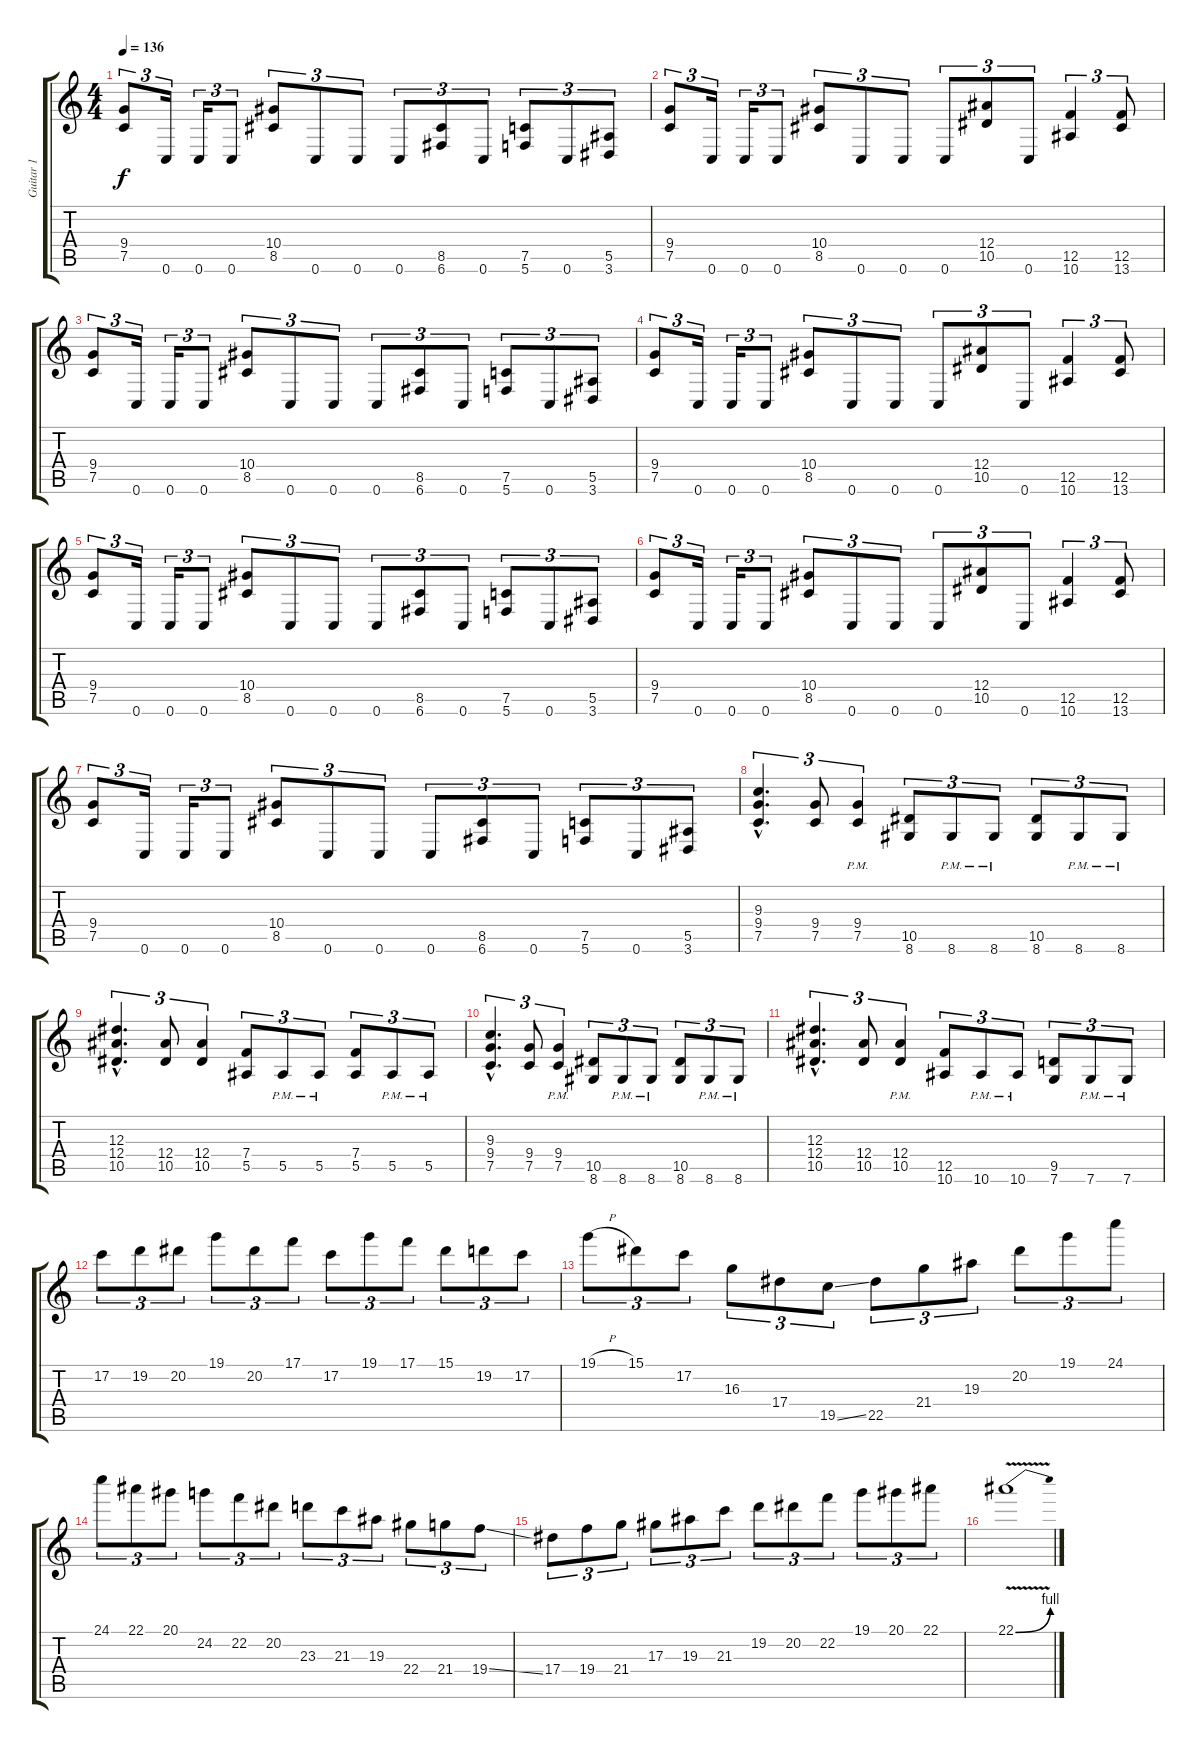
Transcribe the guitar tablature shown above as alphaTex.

\track ("Guitar 1" "Guitar 1") {instrument overdrivenguitar}
\staff {score tabs}
\tuning (C4 G3 Eb3 Bb2 F2 C2) {hide}
\ts (4 4)
\tempo 136
\clef g2
\ks c
(9.4 7.5).8{tu (3 2) dy f} 0.6.16{tu (3 2)} 0.6.16{tu (3 2)} 0.6.8{tu (3 2)} (10.4 8.5).8{tu (3 2)} 0.6.8{tu (3 2)} 0.6.8{tu (3 2)} 0.6.8{tu (3 2)} (8.5 6.6).8{tu (3 2)} 0.6.8{tu (3 2)} (7.5 5.6).8{tu (3 2)} 0.6.8{tu (3 2)} (5.5 3.6).8{tu (3 2)} |
(9.4 7.5).8{tu (3 2)} 0.6.16{tu (3 2)} 0.6.16{tu (3 2)} 0.6.8{tu (3 2)} (10.4 8.5).8{tu (3 2)} 0.6.8{tu (3 2)} 0.6.8{tu (3 2)} 0.6.8{tu (3 2)} (12.4 10.5).8{tu (3 2)} 0.6.8{tu (3 2)} (12.5 10.6).4{tu (3 2)} (12.5 13.6).8{tu (3 2)} |
(9.4 7.5).8{tu (3 2)} 0.6.16{tu (3 2)} 0.6.16{tu (3 2)} 0.6.8{tu (3 2)} (10.4 8.5).8{tu (3 2)} 0.6.8{tu (3 2)} 0.6.8{tu (3 2)} 0.6.8{tu (3 2)} (8.5 6.6).8{tu (3 2)} 0.6.8{tu (3 2)} (7.5 5.6).8{tu (3 2)} 0.6.8{tu (3 2)} (5.5 3.6).8{tu (3 2)} |
(9.4 7.5).8{tu (3 2)} 0.6.16{tu (3 2)} 0.6.16{tu (3 2)} 0.6.8{tu (3 2)} (10.4 8.5).8{tu (3 2)} 0.6.8{tu (3 2)} 0.6.8{tu (3 2)} 0.6.8{tu (3 2)} (12.4 10.5).8{tu (3 2)} 0.6.8{tu (3 2)} (12.5 10.6).4{tu (3 2)} (12.5 13.6).8{tu (3 2)} |
(9.4 7.5).8{tu (3 2)} 0.6.16{tu (3 2)} 0.6.16{tu (3 2)} 0.6.8{tu (3 2)} (10.4 8.5).8{tu (3 2)} 0.6.8{tu (3 2)} 0.6.8{tu (3 2)} 0.6.8{tu (3 2)} (8.5 6.6).8{tu (3 2)} 0.6.8{tu (3 2)} (7.5 5.6).8{tu (3 2)} 0.6.8{tu (3 2)} (5.5 3.6).8{tu (3 2)} |
(9.4 7.5).8{tu (3 2)} 0.6.16{tu (3 2)} 0.6.16{tu (3 2)} 0.6.8{tu (3 2)} (10.4 8.5).8{tu (3 2)} 0.6.8{tu (3 2)} 0.6.8{tu (3 2)} 0.6.8{tu (3 2)} (12.4 10.5).8{tu (3 2)} 0.6.8{tu (3 2)} (12.5 10.6).4{tu (3 2)} (12.5 13.6).8{tu (3 2)} |
(9.4 7.5).8{tu (3 2)} 0.6.16{tu (3 2)} 0.6.16{tu (3 2)} 0.6.8{tu (3 2)} (10.4 8.5).8{tu (3 2)} 0.6.8{tu (3 2)} 0.6.8{tu (3 2)} 0.6.8{tu (3 2)} (8.5 6.6).8{tu (3 2)} 0.6.8{tu (3 2)} (7.5 5.6).8{tu (3 2)} 0.6.8{tu (3 2)} (5.5 3.6).8{tu (3 2)} |
(9.3{hac} 9.4{hac} 7.5{hac}).4{d tu (3 2)} (9.4 7.5).8{tu (3 2)} (9.4 7.5{pm}).4{tu (3 2)} (10.5 8.6).8{tu (3 2)} 8.6{pm}.8{tu (3 2)} 8.6{pm}.8{tu (3 2)} (10.5 8.6).8{tu (3 2)} 8.6{pm}.8{tu (3 2)} 8.6{pm}.8{tu (3 2)} |
(12.3{hac} 12.4{hac} 10.5{hac}).4{d tu (3 2)} (12.4 10.5).8{tu (3 2)} (12.4 10.5).4{tu (3 2)} (7.4 5.5).8{tu (3 2)} 5.5{pm}.8{tu (3 2)} 5.5{pm}.8{tu (3 2)} (7.4 5.5).8{tu (3 2)} 5.5{pm}.8{tu (3 2)} 5.5{pm}.8{tu (3 2)} |
(9.3{hac} 9.4{hac} 7.5{hac}).4{d tu (3 2)} (9.4 7.5).8{tu (3 2)} (9.4 7.5{pm}).4{tu (3 2)} (10.5 8.6).8{tu (3 2)} 8.6{pm}.8{tu (3 2)} 8.6{pm}.8{tu (3 2)} (10.5 8.6).8{tu (3 2)} 8.6{pm}.8{tu (3 2)} 8.6{pm}.8{tu (3 2)} |
(12.3{hac} 12.4{hac} 10.5{hac}).4{d tu (3 2)} (12.4 10.5).8{tu (3 2)} (12.4 10.5{pm}).4{tu (3 2)} (12.5 10.6).8{tu (3 2)} 10.6{pm}.8{tu (3 2)} 10.6{pm}.8{tu (3 2)} (9.5 7.6).8{tu (3 2)} 7.6{pm}.8{tu (3 2)} 7.6{pm}.8{tu (3 2)} |
17.2.8{tu (3 2) balance 8} 19.2.8{tu (3 2)} 20.2.8{tu (3 2)} 19.1.8{tu (3 2)} 20.2.8{tu (3 2)} 17.1.8{tu (3 2)} 17.2.8{tu (3 2)} 19.1.8{tu (3 2)} 17.1.8{tu (3 2)} 15.1.8{tu (3 2)} 19.2.8{tu (3 2)} 17.2.8{tu (3 2)} |
19.1{h}.8{tu (3 2)} 15.1.8{tu (3 2)} 17.2.8{tu (3 2)} 16.3.8{tu (3 2)} 17.4.8{tu (3 2)} 19.5{ss}.8{tu (3 2)} 22.5.8{tu (3 2)} 21.4.8{tu (3 2)} 19.3.8{tu (3 2)} 20.2.8{tu (3 2)} 19.1.8{tu (3 2)} 24.1.8{tu (3 2)} |
24.1.8{tu (3 2)} 22.1.8{tu (3 2)} 20.1.8{tu (3 2)} 24.2.8{tu (3 2)} 22.2.8{tu (3 2)} 20.2.8{tu (3 2)} 23.3.8{tu (3 2)} 21.3.8{tu (3 2)} 19.3.8{tu (3 2)} 22.4.8{tu (3 2)} 21.4.8{tu (3 2)} 19.4{ss}.8{tu (3 2)} |
17.4.8{tu (3 2)} 19.4.8{tu (3 2)} 21.4.8{tu (3 2)} 17.3.8{tu (3 2)} 19.3.8{tu (3 2)} 21.3.8{tu (3 2)} 19.2.8{tu (3 2)} 20.2.8{tu (3 2)} 22.2.8{tu (3 2)} 19.1.8{tu (3 2)} 20.1.8{tu (3 2)} 22.1.8{tu (3 2)} |
22.1{be (bend 0 0 60 4) v}.1
